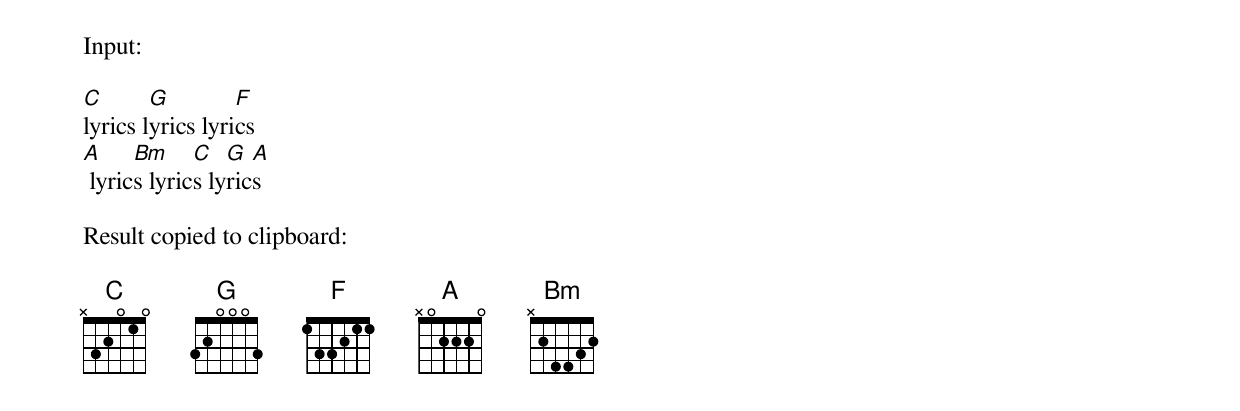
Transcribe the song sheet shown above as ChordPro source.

Input:

[C]lyrics l[G]yrics lyri[F]cs
[A] lyric[Bm]s lyric[C]s ly[G]ric[A]s

Result copied to clipboard:

{define: C 0 x x x x x x}
{define: G 0 x x x x x x}
{define: F 0 x x x x x x}
{define: A 0 x x x x x x}
{define: Bm 0 x x x x x x}
